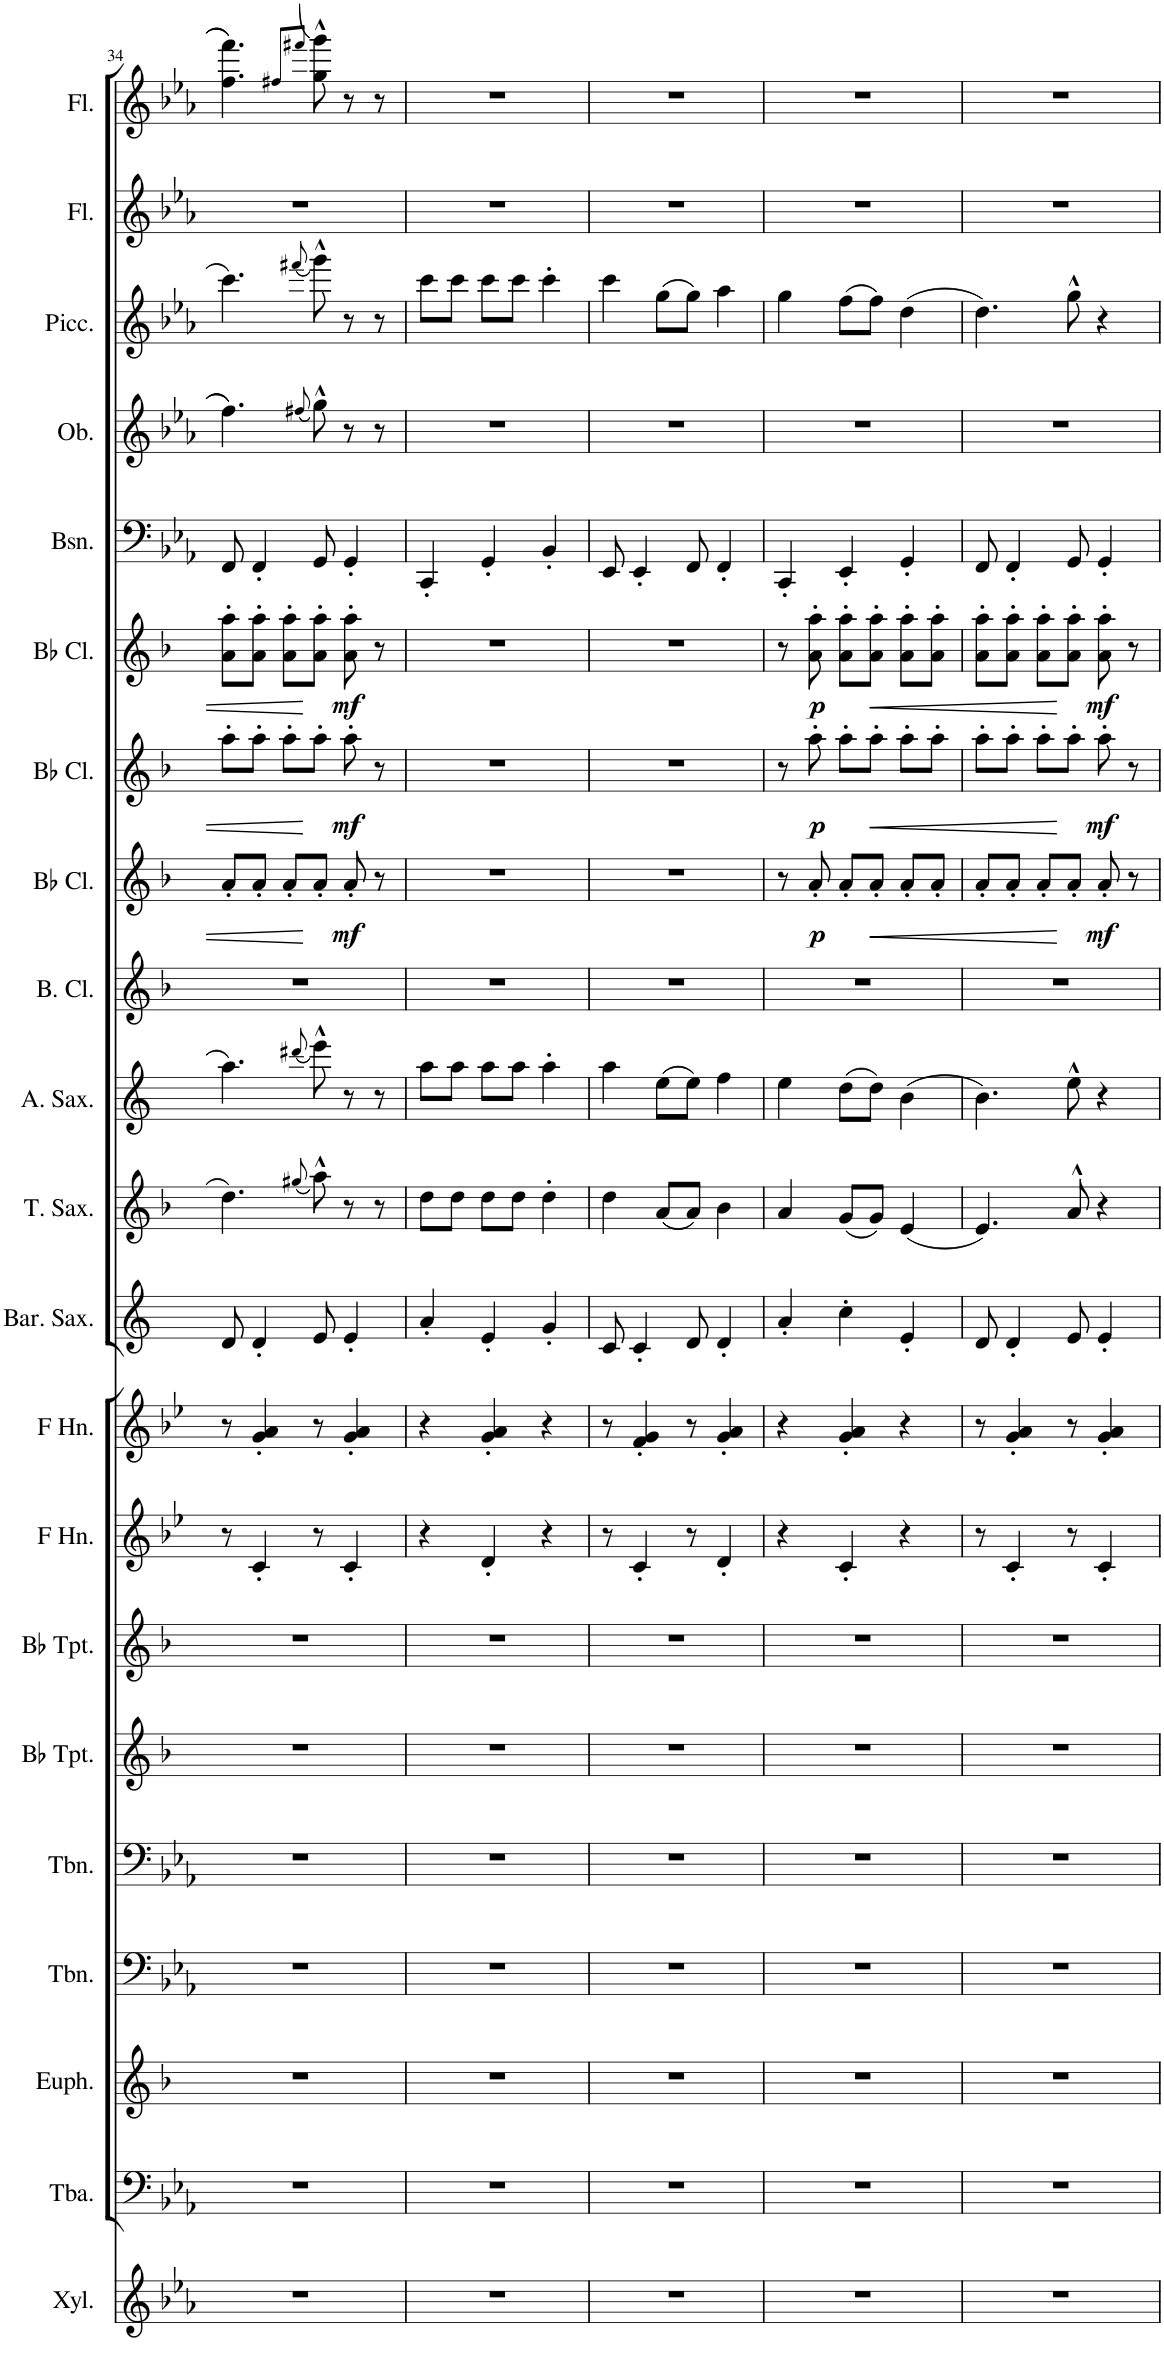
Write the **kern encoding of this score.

**kern	**kern	**kern	**kern	**kern	**kern	**kern	**kern	**kern	**kern	**kern	**kern	**kern	**kern	**dynam	**kern	**dynam	**kern	**dynam	**kern	**kern	**kern	**kern	**kern
*part21	*part20	*part19	*part18	*part17	*part16	*part15	*part14	*part13	*part12	*part11	*part10	*part9	*part8	*part8	*part7	*part7	*part6	*part6	*part5	*part4	*part3	*part2	*part1
*staff21	*staff20	*staff19	*staff18	*staff17	*staff16	*staff15	*staff14	*staff13	*staff12	*staff11	*staff10	*staff9	*staff8	*staff8	*staff7	*staff7	*staff6	*staff6	*staff5	*staff4	*staff3	*staff2	*staff1
*I"Xylophone	*I"Tuba	*I"Eufonio	*I"Trombon 3	*I"Trombon 1-2	*I"Trompeta Bb 3	*I"Trompeta Bb 1-2	*I"Corno Fa 3	*I"Corno Fa 1-2	*I"Saxofon Baritono	*I"Saxofon Tenor	*I"Saxofon alto	*I"Clarinete bajo	*I"Clarinete Bb 3	*	*I"Clarinete Bb 2	*	*I"Clarinete Bb 1	*	*I"Fagot	*I"Oboe	*I"Piccolo	*I"Flauta 3	*I"Flauta 1-2
*I'Xyl.	*I'Tba.	*	*I'Tbn.	*I'Tbn.	*	*	*	*	*	*	*	*	*	*	*	*	*	*	*	*I'Ob.	*I'Picc.	*I'Fl.	*I'Fl.
!!LO:PB:g=z
*clefG2	*clefF4	*clefG2	*clefF4	*clefF4	*clefG2	*clefG2	*clefG2	*clefG2	*clefG2	*clefG2	*clefG2	*clefG2	*clefG2	*	*clefG2	*	*clefG2	*	*clefF4	*clefG2	*clefG2	*clefG2	*clefG2
*Trd-7c-12	*	*Trd8c14	*	*	*Trd1c2	*Trd1c2	*Trd4c7	*Trd4c7	*Trd12c21	*Trd8c14	*Trd5c9	*Trd8c14	*Trd1c2	*	*Trd1c2	*	*Trd1c2	*	*	*	*Trd-7c-12	*	*
*k[b-e-a-]	*k[b-e-a-]	*k[b-]	*k[b-e-a-]	*k[b-e-a-]	*k[b-]	*k[b-]	*k[b-e-]	*k[b-e-]	*k[]	*k[b-]	*k[]	*k[b-]	*k[b-]	*	*k[b-]	*	*k[b-]	*	*k[b-e-a-]	*k[b-e-a-]	*k[b-e-a-]	*k[b-e-a-]	*k[b-e-a-]
*M3/4	*M3/4	*M3/4	*M3/4	*M3/4	*M3/4	*M3/4	*M3/4	*M3/4	*M3/4	*M3/4	*M3/4	*M3/4	*M3/4	*	*M3/4	*	*M3/4	*	*M3/4	*M3/4	*M3/4	*M3/4	*M3/4
=34	=34	=34	=34	=34	=34	=34	=34	=34	=34	=34	=34	=34	=34	=34	=34	=34	=34	=34	=34	=34	=34	=34	=34
2.r	2.r	2.r	2.r	2.r	2.r	2.r	8r	8r	8d/	4.dd\	4.aa\	2.r	8a'/L	.	8aa'\L	.	8a\' 8aa\'L	.	8FF/	4.ff\	4.ccc\	2.r	4.ff\ 4.fff\
.	.	.	.	.	.	.	4c'/	4g/' 4a/'	4d'/	.	.	.	8a'/J	.	8aa'\J	.	8a\' 8aa\'J	.	4FF'/	.	.	.	.
.	.	.	.	.	.	.	.	.	.	.	.	.	8a'/L	.	8aa'\L	.	8a\' 8aa\'L	.	.	.	.	.	.
.	.	.	.	.	.	.	.	.	.	.	.	.	.	.	.	.	.	.	.	.	.	.	8qff#X/L
.	.	.	.	.	.	.	.	.	.	(8qgg#X/	(8qddd#X/	.	.	.	.	.	.	.	.	(8qff#X/	(8qfff#X/	.	(8qfff#X/J
.	.	.	.	.	.	.	8r	8r	8e/	8aa^^\)	8eee^^\)	.	8a'/J	.	8aa'\J	.	8a\' 8aa\'J	.	8GG/	8gg^^\)	8ggg^^\)	.	8gg\^^ 8ggg\^^)
!	!	!	!	!	!	!	!	!	!	!	!	!	!	!LO:DY:b	!	!LO:DY:b	!	!LO:DY:b	!	!	!	!	!
.	.	.	.	.	.	.	4c'/	4g/' 4a/'	4e'/	8r	8r	.	8a'/	mf	8aa'\	mf	8a\' 8aa\'	mf	4GG'/	8r	8r	.	8r
.	.	.	.	.	.	.	.	.	.	8r	8r	.	8r	.	8r	.	8r	.	.	8r	8r	.	8r
=35	=35	=35	=35	=35	=35	=35	=35	=35	=35	=35	=35	=35	=35	=35	=35	=35	=35	=35	=35	=35	=35	=35	=35
2.r	2.r	2.r	2.r	2.r	2.r	2.r	4r	4r	4a'/	8dd\L	8aa\L	2.r	2.r	.	2.r	.	2.r	.	4CC'/	2.r	8ccc\L	2.r	2.r
.	.	.	.	.	.	.	.	.	.	8dd\J	8aa\J	.	.	.	.	.	.	.	.	.	8ccc\J	.	.
.	.	.	.	.	.	.	4d'/	4g/' 4a/'	4e'/	8dd\L	8aa\L	.	.	.	.	.	.	.	4GG'/	.	8ccc\L	.	.
.	.	.	.	.	.	.	.	.	.	8dd\J	8aa\J	.	.	.	.	.	.	.	.	.	8ccc\J	.	.
.	.	.	.	.	.	.	4r	4r	4g'/	4dd'\	4aa'\	.	.	.	.	.	.	.	4BB-'/	.	4ccc'\	.	.
=36	=36	=36	=36	=36	=36	=36	=36	=36	=36	=36	=36	=36	=36	=36	=36	=36	=36	=36	=36	=36	=36	=36	=36
2.r	2.r	2.r	2.r	2.r	2.r	2.r	8r	8r	8c/	4dd\	4aa\	2.r	2.r	.	2.r	.	2.r	.	8EE-/	2.r	4ccc\	2.r	2.r
.	.	.	.	.	.	.	4c'/	4f/' 4g/'	4c'/	.	.	.	.	.	.	.	.	.	4EE-'/	.	.	.	.
.	.	.	.	.	.	.	.	.	.	(8a/L	(8ee\L	.	.	.	.	.	.	.	.	.	(8gg\L	.	.
.	.	.	.	.	.	.	8r	8r	8d/	8a/J)	8ee\J)	.	.	.	.	.	.	.	8FF/	.	8gg\J)	.	.
.	.	.	.	.	.	.	4d'/	4g/' 4a/'	4d'/	4b-\	4ff\	.	.	.	.	.	.	.	4FF'/	.	4aa-\	.	.
=37	=37	=37	=37	=37	=37	=37	=37	=37	=37	=37	=37	=37	=37	=37	=37	=37	=37	=37	=37	=37	=37	=37	=37
2.r	2.r	2.r	2.r	2.r	2.r	2.r	4r	4r	4a'/	4a/	4ee\	2.r	8r	.	8r	.	8r	.	4CC'/	2.r	4gg\	2.r	2.r
!	!	!	!	!	!	!	!	!	!	!	!	!	!	!LO:DY:b	!	!LO:DY:b	!	!LO:DY:b	!	!	!	!	!
.	.	.	.	.	.	.	.	.	.	.	.	.	8a'/	p	8aa'\	p	8a\' 8aa\'	p	.	.	.	.	.
.	.	.	.	.	.	.	4c'/	4g/' 4a/'	4cc'\	(8g/L	(8dd\L	.	8a'/L	.	8aa'\L	.	8a\' 8aa\'L	.	4EE-'/	.	(8ff\L	.	.
!	!	!	!	!	!	!	!	!	!	!	!	!	!	!LO:HP:b	!	!LO:HP:b	!	!LO:HP:b	!	!	!	!	!
.	.	.	.	.	.	.	.	.	.	8g/J)	8dd\J)	.	8a'/J	<	8aa'\J	<	8a\' 8aa\'J	<	.	.	8ff\J)	.	.
.	.	.	.	.	.	.	4r	4r	4e'/	(4e/	(4b\	.	8a'/L	.	8aa'\L	.	8a\' 8aa\'L	.	4GG'/	.	(4dd\	.	.
.	.	.	.	.	.	.	.	.	.	.	.	.	8a'/J	.	8aa'\J	.	8a\' 8aa\'J	.	.	.	.	.	.
=38	=38	=38	=38	=38	=38	=38	=38	=38	=38	=38	=38	=38	=38	=38	=38	=38	=38	=38	=38	=38	=38	=38	=38
2.r	2.r	2.r	2.r	2.r	2.r	2.r	8r	8r	8d/	4.e/)	4.b\)	2.r	8a'/L	.	8aa'\L	.	8a\' 8aa\'L	.	8FF/	2.r	4.dd\)	2.r	2.r
.	.	.	.	.	.	.	4c'/	4g/' 4a/'	4d'/	.	.	.	8a'/J	.	8aa'\J	.	8a\' 8aa\'J	.	4FF'/	.	.	.	.
.	.	.	.	.	.	.	.	.	.	.	.	.	8a'/L	.	8aa'\L	.	8a\' 8aa\'L	.	.	.	.	.	.
.	.	.	.	.	.	.	8r	8r	8e/	8a^^/	8ee^^\	.	8a'/J	[	8aa'\J	[	8a\' 8aa\'J	[	8GG/	.	8gg^^\	.	.
!	!	!	!	!	!	!	!	!	!	!	!	!	!	!LO:DY:b	!	!LO:DY:b	!	!LO:DY:b	!	!	!	!	!
.	.	.	.	.	.	.	4c'/	4g/' 4a/'	4e'/	4r	4r	.	8a'/	mf	8aa'\	mf	8a\' 8aa\'	mf	4GG'/	.	4r	.	.
.	.	.	.	.	.	.	.	.	.	.	.	.	8r	.	8r	.	8r	.	.	.	.	.	.
=	=	=	=	=	=	=	=	=	=	=	=	=	=	=	=	=	=	=	=	=	=	=	=
*-	*-	*-	*-	*-	*-	*-	*-	*-	*-	*-	*-	*-	*-	*-	*-	*-	*-	*-	*-	*-	*-	*-	*-
